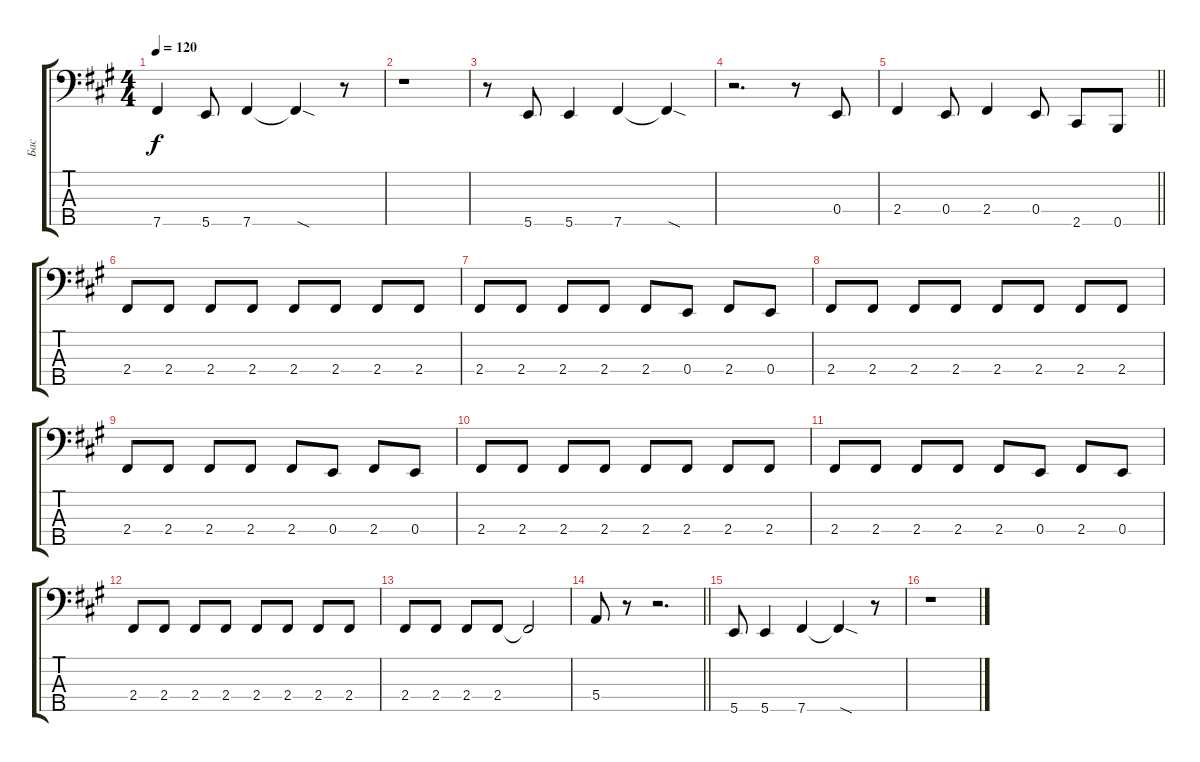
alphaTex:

\track ("Бас" "Бас") {instrument electricbassfinger}
\staff {score tabs}
\tuning (G2 D2 A1 E1 B0) {hide}
\ts (4 4)
\tempo 120
\clef f4
\ks a
7.5.4{dy f} 5.5.8 7.5.4 7.5{sod t}.4 r.8 |
r.1 |
r.8 5.5.8 5.5.4 7.5.4 7.5{sod t}.4 |
r.2{d} r.8 0.4.8 |
\barLineRight lightlight
2.4.4 0.4.8 2.4.4 0.4.8 2.5.8 0.5.8 |
2.4.8 2.4.8 2.4.8 2.4.8 2.4.8 2.4.8 2.4.8 2.4.8 |
2.4.8 2.4.8 2.4.8 2.4.8 2.4.8 0.4.8 2.4.8 0.4.8 |
2.4.8 2.4.8 2.4.8 2.4.8 2.4.8 2.4.8 2.4.8 2.4.8 |
2.4.8 2.4.8 2.4.8 2.4.8 2.4.8 0.4.8 2.4.8 0.4.8 |
2.4.8 2.4.8 2.4.8 2.4.8 2.4.8 2.4.8 2.4.8 2.4.8 |
2.4.8 2.4.8 2.4.8 2.4.8 2.4.8 0.4.8 2.4.8 0.4.8 |
2.4.8 2.4.8 2.4.8 2.4.8 2.4.8 2.4.8 2.4.8 2.4.8 |
2.4.8 2.4.8 2.4.8 2.4.8 2.4{t}.2 |
\barLineRight lightlight
5.4.8 r.8 r.2{d} |
5.5.8 5.5.4 7.5.4 7.5{sod t}.4 r.8 |
r.1
